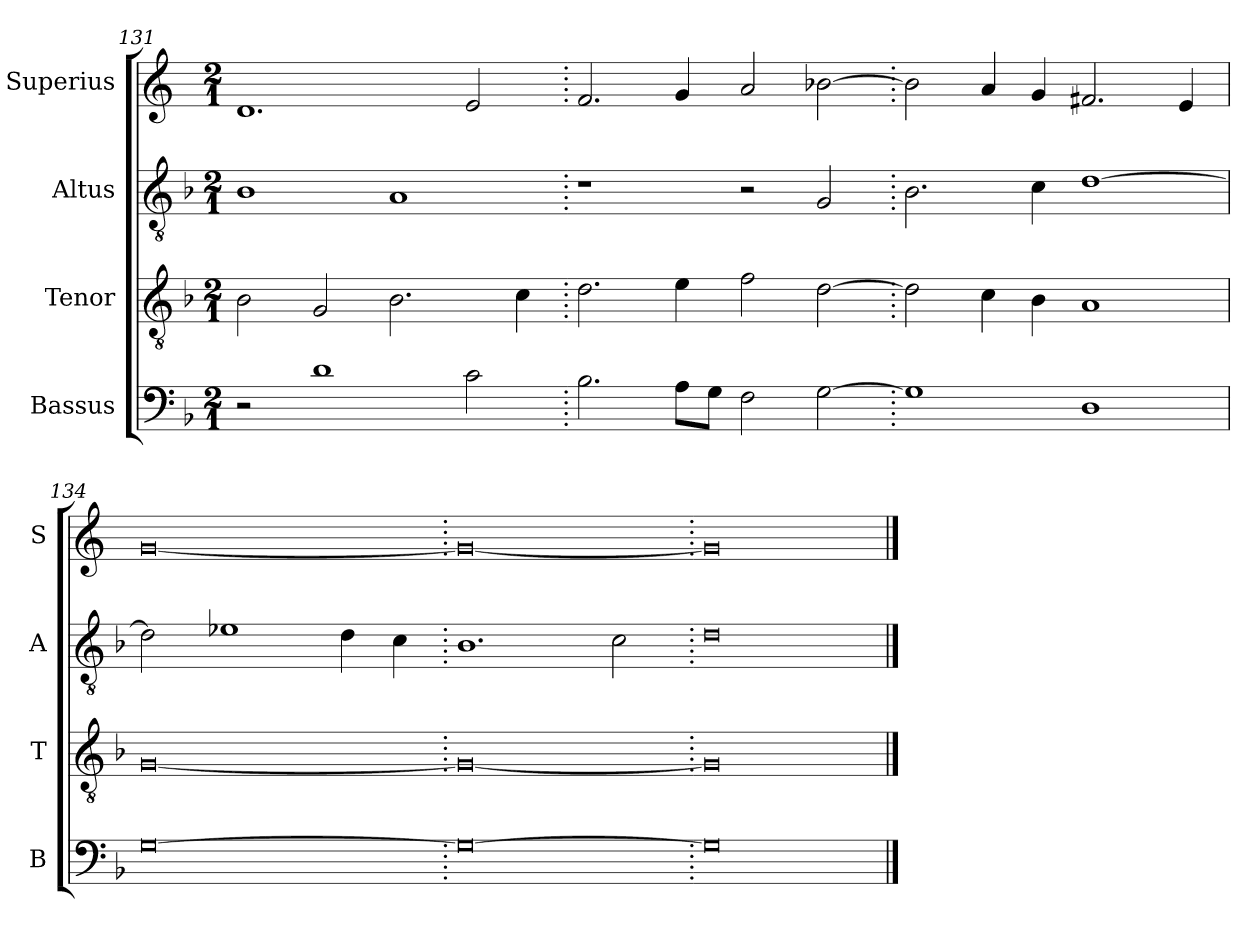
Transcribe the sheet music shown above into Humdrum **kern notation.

**kern	**kern	**kern	**kern
*part4	*part3	*part2	*part1
*staff4	*staff3	*staff2	*staff1
*I"Bassus	*I"Tenor	*I"Altus	*I"Superius
*I'B	*I'T	*I'A	*I'S
*clefF4	*clefGv2	*clefGv2	*clefG2
*k[b-]	*k[b-]	*k[b-]	*k[]
*M2/1	*M2/1	*M2/1	*M2/1
=131	=131	=131	=131
2r	2B-\	1B-	1.d
1d	2G/	.	.
.	2.B-\	1A	.
2c\	.	.	2e/
.	4c\	.	.
=132.	=132.	=132.	=132.
2.B-\	2.d\	1r	2.f/
8A\L	4e\	.	4g/
8G\J	.	.	.
2F\	2f\	2r	2a/
[2G\	[2d\	2G/	[2b-X\
=133.	=133.	=133.	=133.
1G]	2d\]	2.B-\	2b-\]
.	4c\	.	4a/
.	4B-\	4c\	4g/
1D	1A	[1d	2.f#X/
.	.	.	4e/
=134	=134	=134	=134
[0G	[0G	2d\]	[0g
.	.	1e-X	.
.	.	4d\	.
.	.	4c\	.
=135.	=135.	=135.	=135.
0G_	0G_	1.B-	0g_
.	.	2c\	.
=136.	=136.	=136.	=136.
0G]	0G]	0d	0g]
==	==	==	==
*-	*-	*-	*-
